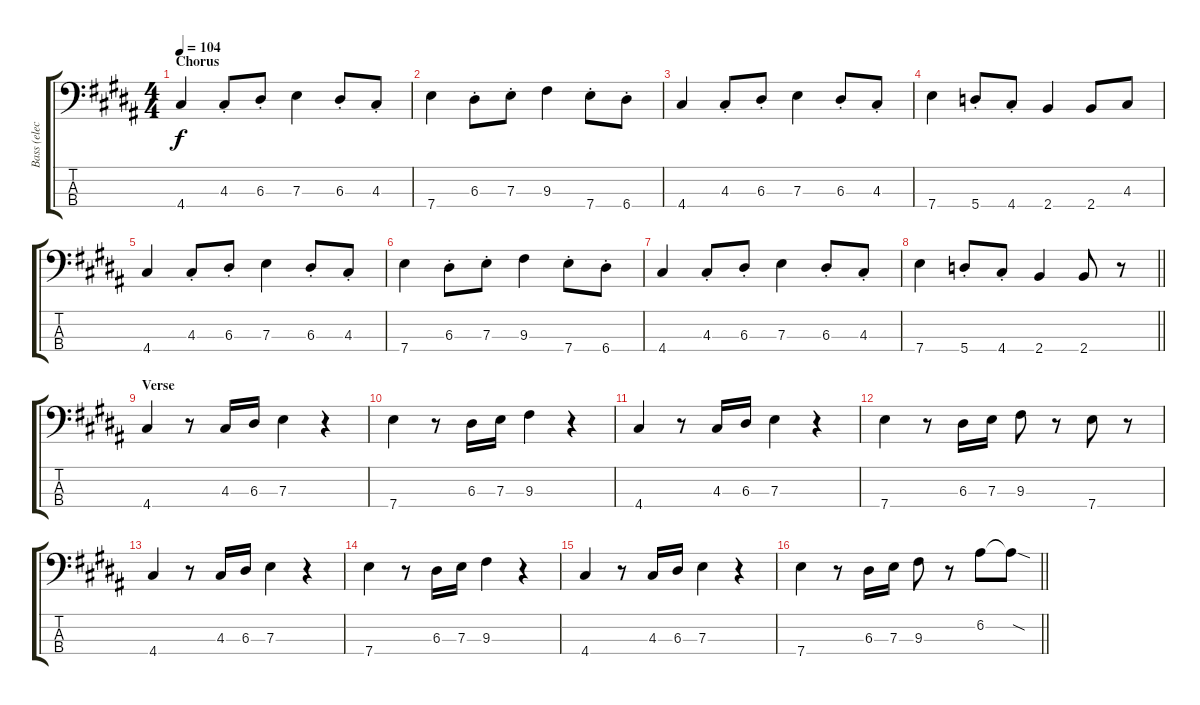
\track ("Bass (elec.)" "Bass (elec") {instrument electricbassfinger}
\staff {score tabs}
\tuning (F2 E2 A1 A1) {hide}
\ts (4 4)
\section ("" "Chorus")
\tempo 104
\clef f4
\ks b
4.4.4{dy f} 4.3{st}.8 6.3{st}.8 7.3.4 6.3{st}.8 4.3{st}.8 |
7.4.4 6.3{st}.8 7.3{st}.8 9.3.4 7.4{st}.8 6.4{st}.8 |
4.4.4 4.3{st}.8 6.3{st}.8 7.3.4 6.3{st}.8 4.3{st}.8 |
7.4.4 5.4{st}.8 4.4{st}.8 2.4.4 2.4.8 4.3.8 |
4.4.4 4.3{st}.8 6.3{st}.8 7.3.4 6.3{st}.8 4.3{st}.8 |
7.4.4 6.3{st}.8 7.3{st}.8 9.3.4 7.4{st}.8 6.4{st}.8 |
4.4.4 4.3{st}.8 6.3{st}.8 7.3.4 6.3{st}.8 4.3{st}.8 |
\barLineRight lightlight
7.4.4 5.4{st}.8 4.4{st}.8 2.4.4 2.4.8 r.8 |
\section ("" "Verse")
4.4.4 r.8 4.3.16 6.3.16 7.3.4 r.4 |
7.4.4 r.8 6.3.16 7.3.16 9.3.4 r.4 |
4.4.4 r.8 4.3.16 6.3.16 7.3.4 r.4 |
7.4.4 r.8 6.3.16 7.3.16 9.3.8 r.8 7.4.8 r.8 |
4.4.4 r.8 4.3.16 6.3.16 7.3.4 r.4 |
7.4.4 r.8 6.3.16 7.3.16 9.3.4 r.4 |
4.4.4 r.8 4.3.16 6.3.16 7.3.4 r.4 |
\barLineRight lightlight
7.4.4 r.8 6.3.16 7.3.16 9.3.8 r.8 6.2.8 6.2{sod t}.8
